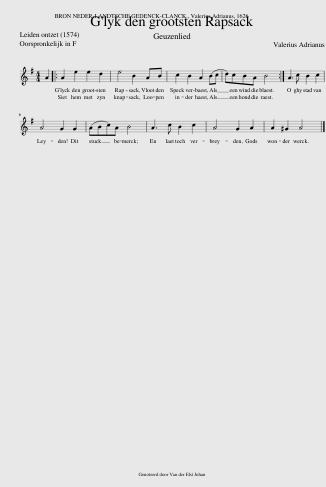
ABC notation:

X:1
L:1/8
M:4/4
I:linebreak $
K:G
V:1 treble
V:1
 A2 |: A2 e2 e2 d2 | e4 B2 AB | c2 B2 A2 (Bc | d)cBA B4 :| %5
 A3 c B2 c2 |$ A4 G2 G2 | (ABc)A B4 | A3 c B2 c2 | A4 G2 A2 | %10
 A2 ^G2 A4 |] %11
